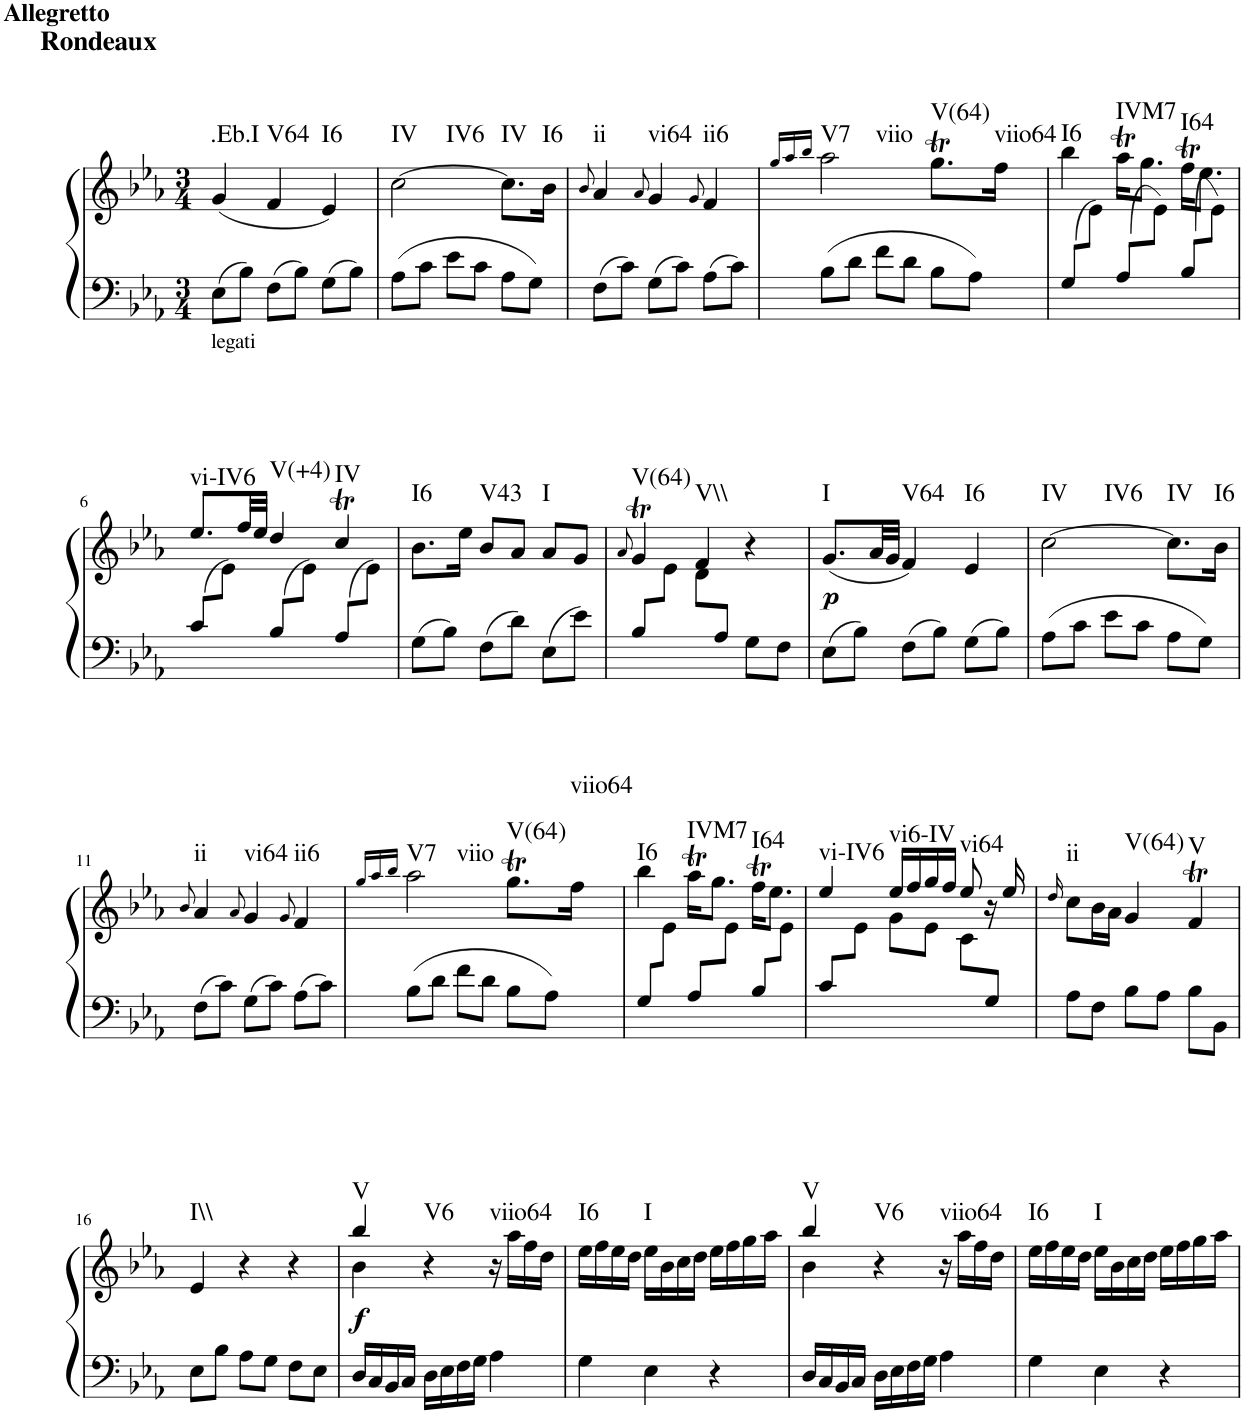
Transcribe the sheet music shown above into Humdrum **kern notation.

**kern	**kern	**dynam	**harte
*part1	*part1	*part1	*part1
*staff2	*staff1	*staff1/2	*
*I"Piano	*	*	*
*I'Pno.	*	*	*
*clefF4	*clefG2	*	*
*k[b-e-a-]	*k[b-e-a-]	*	*
*M3/4	*M3/4	*	*
=1	=1	=1	=1
!	!LO:TX:a:B:t=Allegretto	!	!
!	!LO:TX:a:B:t=Rondeaux	!	!
!LO:TX:b:t=legati	!	!	!LO:H:kt=.Eb.I
8E-\L	(4g/	.	N
8B-\J	.	.	.
!	!	!	!LO:H:kt=V64
8F\L	4f/	.	N
8B-\J	.	.	.
!	!	!	!LO:H:kt=I6
8G\L	4e-/)	.	N
8B-\J	.	.	.
=2	=2	=2	=2
!	!	!	!LO:H:n=1:kt=IV
!	!	!	!LO:H:n=2:kt=IV6
8A-\L	[2cc\	.	N N
8c\J	.	.	.
8e-\L	.	.	.
8c\J	.	.	.
!	!	!	!LO:H:kt=IV
8A-\L	8.cc\L]	.	N
8G\J	.	.	.
!	!	!	!LO:H:kt=I6
.	16b-\Jk	.	N
=3	=3	=3	=3
.	8qb-/	.	.
!	!	!	!LO:H:kt=ii
8F\L	4a-/	.	N
8c\J	.	.	.
.	8qa-/	.	.
!	!	!	!LO:H:kt=vi64
8G\L	4g/	.	N
8c\J	.	.	.
.	8qg/	.	.
!	!	!	!LO:H:kt=ii6
8A-\L	4f/	.	N
8c\J	.	.	.
=4	=4	=4	=4
.	16qgg/LL	.	.
.	16qaa-/	.	.
.	16qbb-/JJ	.	.
!	!	!	!LO:H:n=1:kt=V7
!	!	!	!LO:H:n=2:kt=viio
8B-\L	2aa-\	.	N N
8d\J	.	.	.
8f\L	.	.	.
8d\J	.	.	.
!	!	!	!LO:H:kt=V(64)
8B-\L	8.ggt\L	.	N
8A-\J	.	.	.
!	!	!	!LO:H:kt=viio64
.	16ff\Jk	.	N
=5	=5	=5	=5
*	*^	*	*
!	!	!	!	!LO:H:kt=I6
(8G/L	4bb-\	8ryy	.	N
8ryy	.	8e-\J)	.	.
!	!	!	!	!LO:H:kt=IVM7
(8A-/L	16aa-T\KL	8ryy	.	N
.	8.gg\J	.	.	.
8ryy	.	8e-\J)	.	.
!	!	!	!	!LO:H:kt=I64
(8B-/L	16ffT\KL	8ryy	.	N
.	8.ee-\J	.	.	.
8ryy	.	8e-\J)	.	.
!!LO:LB:g=z	!!
=6	=6	=6	=6	=6
!	!	!	!	!LO:H:kt=vi-IV6
(8c/L	8.ee-/L	8ryy	.	N
8ryy	.	8e-\J)	.	.
.	32ff/LL	.	.	.
.	32ee-/JJJ	.	.	.
!	!	!	!	!LO:H:kt=V(+4)
(8B-/L	4dd/	8ryy	.	N
8ryy	.	8e-\J)	.	.
!	!	!	!	!LO:H:kt=IV
(8A-/L	4ccT/	8ryy	.	N
8ryy	.	8e-\J)	.	.
=7	=7	=7	=7	=7
!	!	!	!	!LO:H:kt=I6
*	*v	*v	*	*
8G\L	8.b-\L	.	N
8B-\J	.	.	.
.	16ee-\Jk	.	.
!	!	!	!LO:H:kt=V43
8F\L	8b-/L	.	N
8d\J	8a-/J	.	.
!	!	!	!LO:H:kt=I
8E-\L	8a-/L	.	N
8e-\J	8g/J	.	.
=8	=8	=8	=8
.	8qa-/	.	.
*	*^	*	*
!	!	!	!	!LO:H:kt=V(64)
8B-/L	4gt/	8ryy	.	N
4ryy	.	8e-\J	.	.
!	!	!	!	!LO:H:kt=V\\
.	4f/	8d\L	.	N
8A-/J	.	4.ryy	.	.
8G\L	4r	.	.	.
8F\J	.	.	.	.
*	*v	*v	*	*
=9	=9	=9	=9
!	!	!LO:DY:b	!LO:H:kt=I
8E-\L	(8.g/L	p	N
8B-\J	.	.	.
.	32a-/LL	.	.
.	32g/JJJ	.	.
!	!	!	!LO:H:kt=V64
8F\L	4f/)	.	N
8B-\J	.	.	.
!	!	!	!LO:H:kt=I6
8G\L	4e-/	.	N
8B-\J	.	.	.
=10	=10	=10	=10
!	!	!	!LO:H:n=1:kt=IV
!	!	!	!LO:H:n=2:kt=IV6
8A-\L	[2cc\	.	N N
8c\J	.	.	.
8e-\L	.	.	.
8c\J	.	.	.
!	!	!	!LO:H:kt=IV
8A-\L	8.cc\L]	.	N
8G\J	.	.	.
!	!	!	!LO:H:kt=I6
.	16b-\Jk	.	N
!!LO:LB:g=z
=11	=11	=11	=11
.	8qb-/	.	.
!	!	!	!LO:H:kt=ii
8F\L	4a-/	.	N
8c\J	.	.	.
.	8qa-/	.	.
!	!	!	!LO:H:kt=vi64
8G\L	4g/	.	N
8c\J	.	.	.
.	8qg/	.	.
!	!	!	!LO:H:kt=ii6
8A-\L	4f/	.	N
8c\J	.	.	.
=12	=12	=12	=12
.	16qgg/LL	.	.
.	16qaa-/	.	.
.	16qbb-/JJ	.	.
!	!	!	!LO:H:n=1:kt=V7
!	!	!	!LO:H:n=2:kt=viio
8B-\L	2aa-\	.	N N
8d\J	.	.	.
8f\L	.	.	.
8d\J	.	.	.
!	!	!	!LO:H:kt=V(64)
8B-\L	8.ggt\L	.	N
8A-\J	.	.	.
!	!	!	!LO:H:kt=viio64
.	16ff\Jk	.	N
=13	=13	=13	=13
*	*^	*	*
!	!	!	!	!LO:H:kt=I6
8G/L	4bb-\	8ryy	.	N
8ryy	.	8e-\J	.	.
!	!	!	!	!LO:H:kt=IVM7
8A-/L	16aa-T\KL	8ryy	.	N
.	8.gg\J	.	.	.
8ryy	.	8e-\J	.	.
!	!	!	!	!LO:H:kt=I64
8B-/L	16ffT\KL	8ryy	.	N
.	8.ee-\J	.	.	.
8ryy	.	8e-\J	.	.
=14	=14	=14	=14	=14
!	!	!	!	!LO:H:kt=vi-IV6
8c/L	4ee-/	8ryy	.	N
2ryy	.	8e-\J	.	.
!	!	!	!	!LO:H:kt=vi6-IV
.	16ee-/LL	8g\L	.	N
.	16ff/	.	.	.
.	16gg/	8e-\J	.	.
.	16ff/JJ	.	.	.
!	!	!	!	!LO:H:kt=vi64
.	8ee-/	8c\L	.	N
8G/J	16r	8ryy	.	.
.	16ee-/	.	.	.
*	*v	*v	*	*
=15	=15	=15	=15
.	16qdd/	.	.
!	!	!	!LO:H:kt=ii
8A-\L	8cc\L	.	N
8F\J	16b-\L	.	.
.	16a-\JJ	.	.
!	!	!	!LO:H:kt=V(64)
8B-\L	4g/	.	N
8A-\J	.	.	.
!	!	!	!LO:H:kt=V
8B-\L	4fT/	.	N
8BB-\J	.	.	.
!!LO:LB:g=z
=16	=16	=16	=16
!	!	!	!LO:H:kt=I\\
8E-\L	4e-/	.	N
8B-\J	.	.	.
8A-\L	4r	.	.
8G\J	.	.	.
8F\L	4r	.	.
8E-\J	.	.	.
=17	=17	=17	=17
*	*^	*	*
!	!	!	!LO:DY:b	!LO:H:kt=V
16D/LL	4bb-/	4b-\	f	N
16C/	.	.	.	.
16BB-/	.	.	.	.
16C/JJ	.	.	.	.
!	!	!	!	!LO:H:kt=V6
16D\LL	4r	2ryy	.	N
16E-\	.	.	.	.
16F\	.	.	.	.
16G\JJ	.	.	.	.
!	!	!	!	!LO:H:kt=viio64
4A-\	16r	.	.	N
.	16aa-\LL	.	.	.
.	16ff\	.	.	.
.	16dd\JJ	.	.	.
*	*v	*v	*	*
=18	=18	=18	=18
!	!	!	!LO:H:kt=I6
4G\	16ee-\LL	.	N
.	16ff\	.	.
.	16ee-\	.	.
.	16dd\JJ	.	.
!	!	!	!LO:H:kt=I
4E-\	16ee-\LL	.	N
.	16b-\	.	.
.	16cc\	.	.
.	16dd\JJ	.	.
4r	16ee-\LL	.	.
.	16ff\	.	.
.	16gg\	.	.
.	16aa-\JJ	.	.
=19	=19	=19	=19
*	*^	*	*
!	!	!	!	!LO:H:kt=V
16D/LL	4bb-/	4b-\	.	N
16C/	.	.	.	.
16BB-/	.	.	.	.
16C/JJ	.	.	.	.
!	!	!	!	!LO:H:kt=V6
16D\LL	4r	2ryy	.	N
16E-\	.	.	.	.
16F\	.	.	.	.
16G\JJ	.	.	.	.
!	!	!	!	!LO:H:kt=viio64
4A-\	16r	.	.	N
.	16aa-\LL	.	.	.
.	16ff\	.	.	.
.	16dd\JJ	.	.	.
*	*v	*v	*	*
=20	=20	=20	=20
!	!	!	!LO:H:kt=I6
4G\	16ee-\LL	.	N
.	16ff\	.	.
.	16ee-\	.	.
.	16dd\JJ	.	.
!	!	!	!LO:H:kt=I
4E-\	16ee-\LL	.	N
.	16b-\	.	.
.	16cc\	.	.
.	16dd\JJ	.	.
4r	16ee-\LL	.	.
.	16ff\	.	.
.	16gg\	.	.
.	16aa-\JJ	.	.
=	=	=	=
*-	*-	*-	*-
